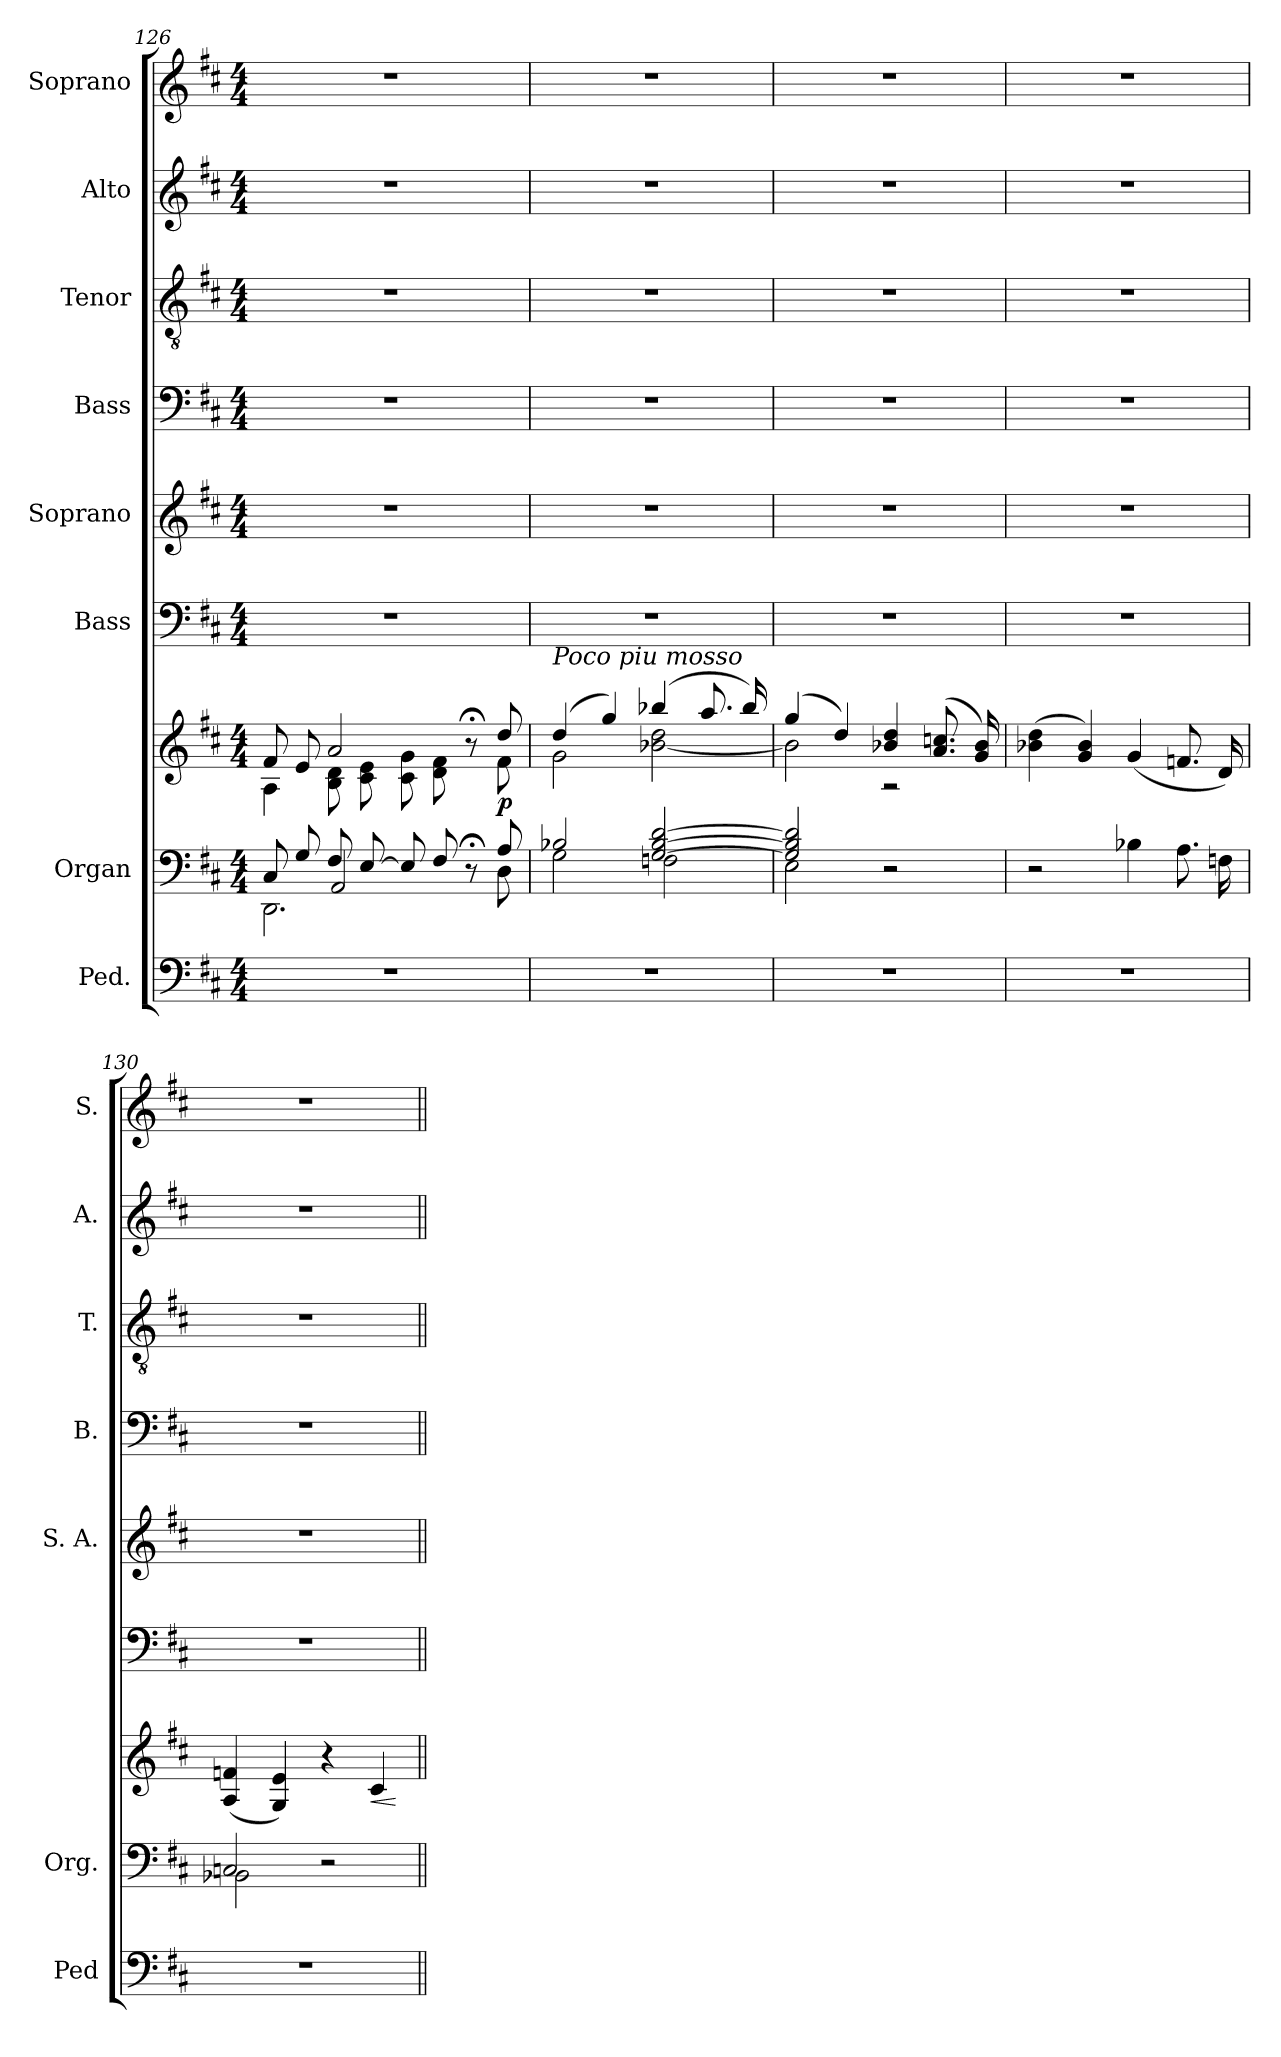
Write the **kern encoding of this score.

**kern	**kern	**kern	**dynam	**kern	**kern	**kern	**kern	**kern	**kern
*part8	*part7	*part7	*part7	*part6	*part5	*part4	*part3	*part2	*part1
*staff9	*staff8	*staff7	*staff7/8	*staff6	*staff5	*staff4	*staff3	*staff2	*staff1
*I"Ped.	*I"Organ	*	*	*I"Bass	*I"Soprano	*I"Bass	*I"Tenor	*I"Alto	*I"Soprano
*I'Ped	*I'Org.	*	*	*	*I'S. A.	*I'B.	*I'T.	*I'A.	*I'S.
*clefF4	*clefF4	*clefG2	*	*clefF4	*clefG2	*clefF4	*clefGv2	*clefG2	*clefG2
*	*	*	*	*	*	*	*ITrd7c12	*	*
*k[f#c#]	*k[f#c#]	*k[f#c#]	*	*k[f#c#]	*k[f#c#]	*k[f#c#]	*k[f#c#]	*k[f#c#]	*k[f#c#]
*D:	*D:	*D:	*	*D:	*D:	*D:	*D:	*D:	*D:
*M4/4	*M4/4	*M4/4	*	*M4/4	*M4/4	*M4/4	*M4/4	*M4/4	*M4/4
=126	=126	=126	=126	=126	=126	=126	=126	=126	=126
*	*^	*^	*	*	*	*	*	*	*
*	*	*^	*	*	*	*	*	*	*	*	*
1r	8C#i/	2.DDi\	4ryy	8f#i/	4Ai\	.	1r	1r	1r	1r	1r	1r
.	8Gi/	.	.	8ei/	.	.	.	.	.	.	.	.
.	8F#i/	.	2AAi/	2ai/	8Bi\ 8di	.	.	.	.	.	.	.
.	[8Ei/	.	.	.	8c#i\ 8ei	.	.	.	.	.	.	.
.	8Ei/]	.	.	.	8c#i\ 8gi	.	.	.	.	.	.	.
.	8F#i/	.	.	.	8di\ 8f#i	.	.	.	.	.	.	.
.	8r;	8ryy	4ryy	8r;	8ryy	.	.	.	.	.	.	.
.	8Ai/	8Di\	.	8ddi/	8f#i\	p	.	.	.	.	.	.
*	*	*v	*v	*	*	*	*	*	*	*	*	*
!!LO:LB:g=z
=127	=127	=127	=127	=127	=127	=127	=127	=127	=127	=127	=127
!	!	!	!LO:TX:a:i:t=Poco piu mosso	!	!	!	!	!	!	!	!
1r	2B-Xi/	2Gi\	(4ddi/	2gi\	.	1r	1r	1r	1r	1r	1r
.	.	.	4ggi/)	.	.	.	.	.	.	.	.
.	[2Gi/ [2B-i [2di	2Fni\	(4bb-Xi/	[2b-Xi\ 2ddi	.	.	.	.	.	.	.
.	.	.	8.aai/	.	.	.	.	.	.	.	.
.	.	.	16bb-i/)	.	.	.	.	.	.	.	.
=128	=128	=128	=128	=128	=128	=128	=128	=128	=128	=128	=128
1r	2Gi/] 2B-i] 2di]	2Ei\	(4ggi/	2b-i\]	.	1r	1r	1r	1r	1r	1r
.	.	.	4ddi/)	.	.	.	.	.	.	.	.
.	2r	2ryy	4b-Xi/ 4ddi	2r	.	.	.	.	.	.	.
.	.	.	(8.ai/ 8.ccni	.	.	.	.	.	.	.	.
.	.	.	16gi/ 16b-i)	.	.	.	.	.	.	.	.
*	*v	*v	*	*	*	*	*	*	*	*	*
*	*	*v	*v	*	*	*	*	*	*	*
=129	=129	=129	=129	=129	=129	=129	=129	=129	=129
1r	2r	(4b-Xi\ 4ddi	.	1r	1r	1r	1r	1r	1r
.	.	4gi/ 4b-i)	.	.	.	.	.	.	.
.	4B-Xi\	(4gi/	.	.	.	.	.	.	.
.	8.Ai\	8.fni/	.	.	.	.	.	.	.
.	16Fni\	16di/)	.	.	.	.	.	.	.
=130	=130	=130	=130	=130	=130	=130	=130	=130	=130
*	*^	*	*	*	*	*	*	*	*
1r	2Cni/	2BB-Xi\	(4Ai/ 4fni	.	1r	1r	1r	1r	1r	1r
.	.	.	4Gi/ 4ei)	.	.	.	.	.	.	.
.	2r	2ryy	4r	.	.	.	.	.	.	.
!	!	!	!	!LO:HP:b	!	!	!	!	!	!
.	.	.	4c#i/	<	.	.	.	.	.	.
*	*v	*v	*	*	*	*	*	*	*	*
.	.	.	[	.	.	.	.	.	.
=||	=||	=||	=||	=||	=||	=||	=||	=||	=||
*-	*-	*-	*-	*-	*-	*-	*-	*-	*-
